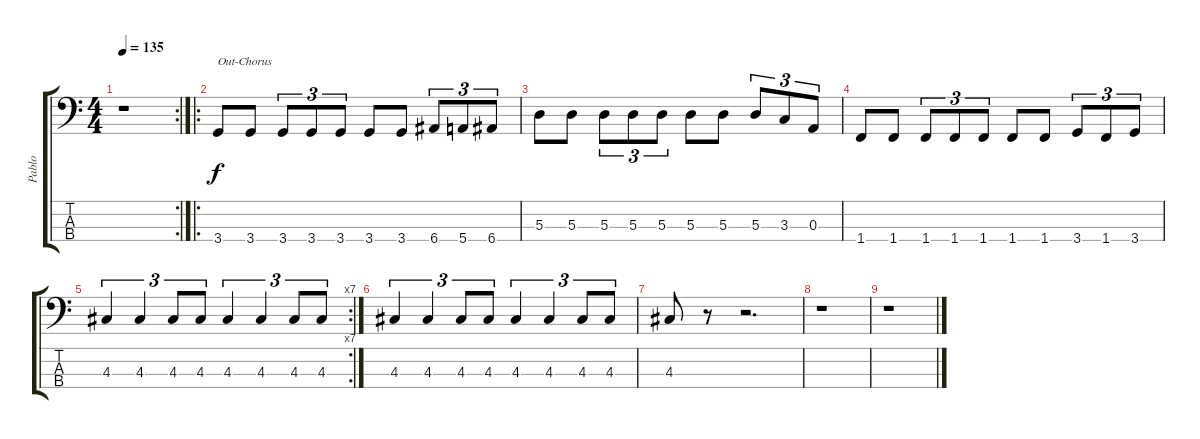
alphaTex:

\track ("Pablo" "Pablo") {instrument electricbasspick}
\staff {score tabs}
\tuning (G2 D2 A1 E1) {hide}
\rc 2
\ts (4 4)
\tempo 135
\clef f4
\ks c
r.1{dy f} |
\ro
3.4.8{txt "Out-Chorus"} 3.4.8 3.4.8{tu (3 2)} 3.4.8{tu (3 2)} 3.4.8{tu (3 2)} 3.4.8 3.4.8 6.4.8{tu (3 2)} 5.4.8{tu (3 2)} 6.4.8{tu (3 2)} |
5.3.8 5.3.8 5.3.8{tu (3 2)} 5.3.8{tu (3 2)} 5.3.8{tu (3 2)} 5.3.8 5.3.8 5.3.8{tu (3 2)} 3.3.8{tu (3 2)} 0.3.8{tu (3 2)} |
1.4.8 1.4.8 1.4.8{tu (3 2)} 1.4.8{tu (3 2)} 1.4.8{tu (3 2)} 1.4.8 1.4.8 3.4.8{tu (3 2)} 1.4.8{tu (3 2)} 3.4.8{tu (3 2)} |
\rc 7
4.3.4{tu (3 2)} 4.3.4{tu (3 2)} 4.3.8{tu (3 2)} 4.3.8{tu (3 2)} 4.3.4{tu (3 2)} 4.3.4{tu (3 2)} 4.3.8{tu (3 2)} 4.3.8{tu (3 2)} |
4.3.4{tu (3 2)} 4.3.4{tu (3 2)} 4.3.8{tu (3 2)} 4.3.8{tu (3 2)} 4.3.4{tu (3 2)} 4.3.4{tu (3 2)} 4.3.8{tu (3 2)} 4.3.8{tu (3 2)} |
4.3.8 r.8 r.2{d} |
r.1 |
r.1
